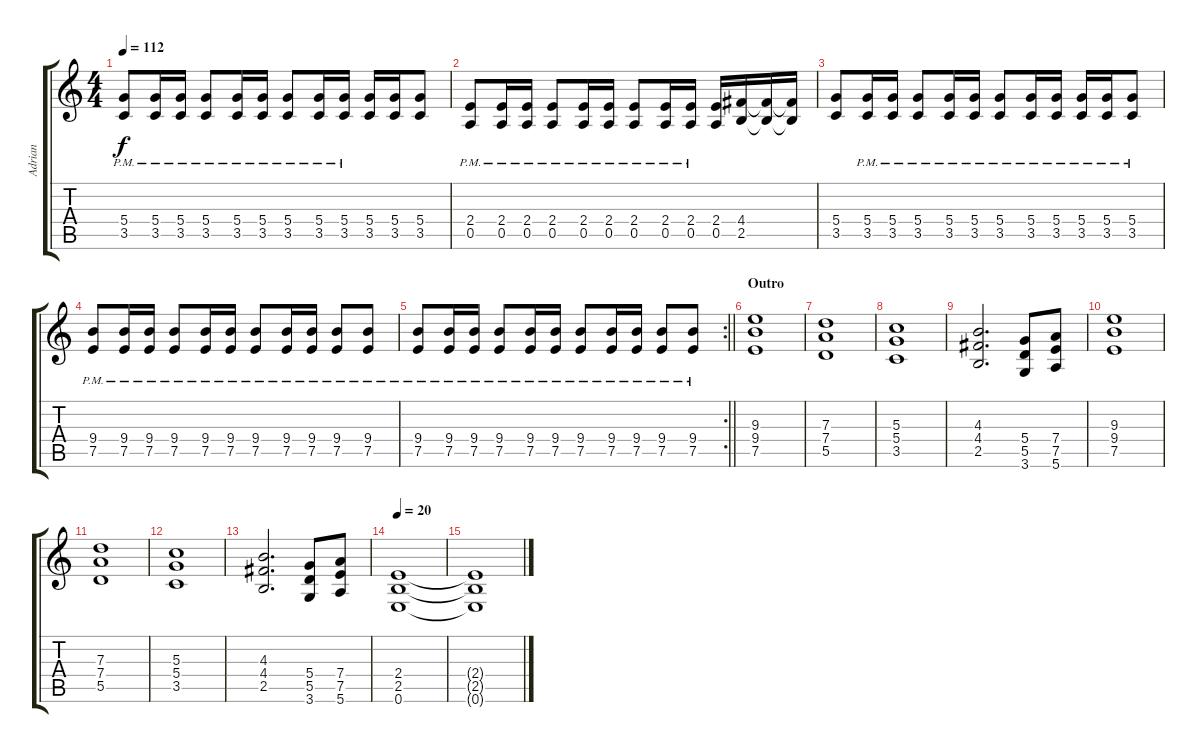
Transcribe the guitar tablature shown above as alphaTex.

\track ("Adrian" "Adrian") {instrument distortionguitar}
\staff {score tabs}
\tuning (E4 B3 G3 D3 A2 E2) {hide}
\ts (4 4)
\tempo 112
\clef g2
\ks c
(5.4{pm} 3.5{pm}).8{dy f} (5.4{pm} 3.5{pm}).16 (5.4{pm} 3.5{pm}).16 (5.4{pm} 3.5{pm}).8 (5.4{pm} 3.5{pm}).16 (5.4{pm} 3.5{pm}).16 (5.4{pm} 3.5{pm}).8 (5.4{pm} 3.5{pm}).16 (5.4{pm} 3.5{pm}).16 (5.4 3.5).16 (5.4 3.5).16 (5.4 3.5).8 |
(2.4{pm} 0.5{pm}).8 (2.4{pm} 0.5{pm}).16 (2.4{pm} 0.5{pm}).16 (2.4{pm} 0.5{pm}).8 (2.4{pm} 0.5{pm}).16 (2.4{pm} 0.5{pm}).16 (2.4{pm} 0.5{pm}).8 (2.4{pm} 0.5{pm}).16 (2.4{pm} 0.5{pm}).16 (2.4 0.5).16 (4.4 2.5).16 (4.4{t} 2.5{t}).16 (4.4{t} 2.5{t}).16 |
(5.4 3.5).8 (5.4{pm} 3.5{pm}).16 (5.4{pm} 3.5{pm}).16 (5.4{pm} 3.5{pm}).8 (5.4{pm} 3.5{pm}).16 (5.4{pm} 3.5{pm}).16 (5.4{pm} 3.5{pm}).8 (5.4{pm} 3.5{pm}).16 (5.4{pm} 3.5{pm}).16 (5.4{pm} 3.5{pm}).16 (5.4{pm} 3.5{pm}).16 (5.4{pm} 3.5{pm}).8 |
(9.4{pm} 7.5{pm}).8 (9.4{pm} 7.5{pm}).16 (9.4{pm} 7.5{pm}).16 (9.4{pm} 7.5{pm}).8 (9.4{pm} 7.5{pm}).16 (9.4{pm} 7.5{pm}).16 (9.4{pm} 7.5{pm}).8 (9.4{pm} 7.5{pm}).16 (9.4{pm} 7.5{pm}).16 (9.4{pm} 7.5{pm}).8 (9.4{pm} 7.5{pm}).8 |
\rc 2
\barLineRight lightlight
(9.4{pm} 7.5{pm}).8 (9.4{pm} 7.5{pm}).16 (9.4{pm} 7.5{pm}).16 (9.4{pm} 7.5{pm}).8 (9.4{pm} 7.5{pm}).16 (9.4{pm} 7.5{pm}).16 (9.4{pm} 7.5{pm}).8 (9.4{pm} 7.5{pm}).16 (9.4{pm} 7.5{pm}).16 (9.4{pm} 7.5{pm}).8 (9.4{pm} 7.5{pm}).8 |
\section ("" "Outro")
(9.3 9.4 7.5).1 |
(7.3 7.4 5.5).1 |
(5.3 5.4 3.5).1 |
(4.3 4.4 2.5).2{d} (5.4 5.5 3.6).8 (7.4 7.5 5.6).8 |
(9.3 9.4 7.5).1 |
(7.3 7.4 5.5).1 |
(5.3 5.4 3.5).1 |
(4.3 4.4 2.5).2{d} (5.4 5.5 3.6).8 (7.4 7.5 5.6).8 |
\tempo 20
(2.4 2.5 0.6).1 |
(2.4{t} 2.5{t} 0.6{t}).1{volume 0}
